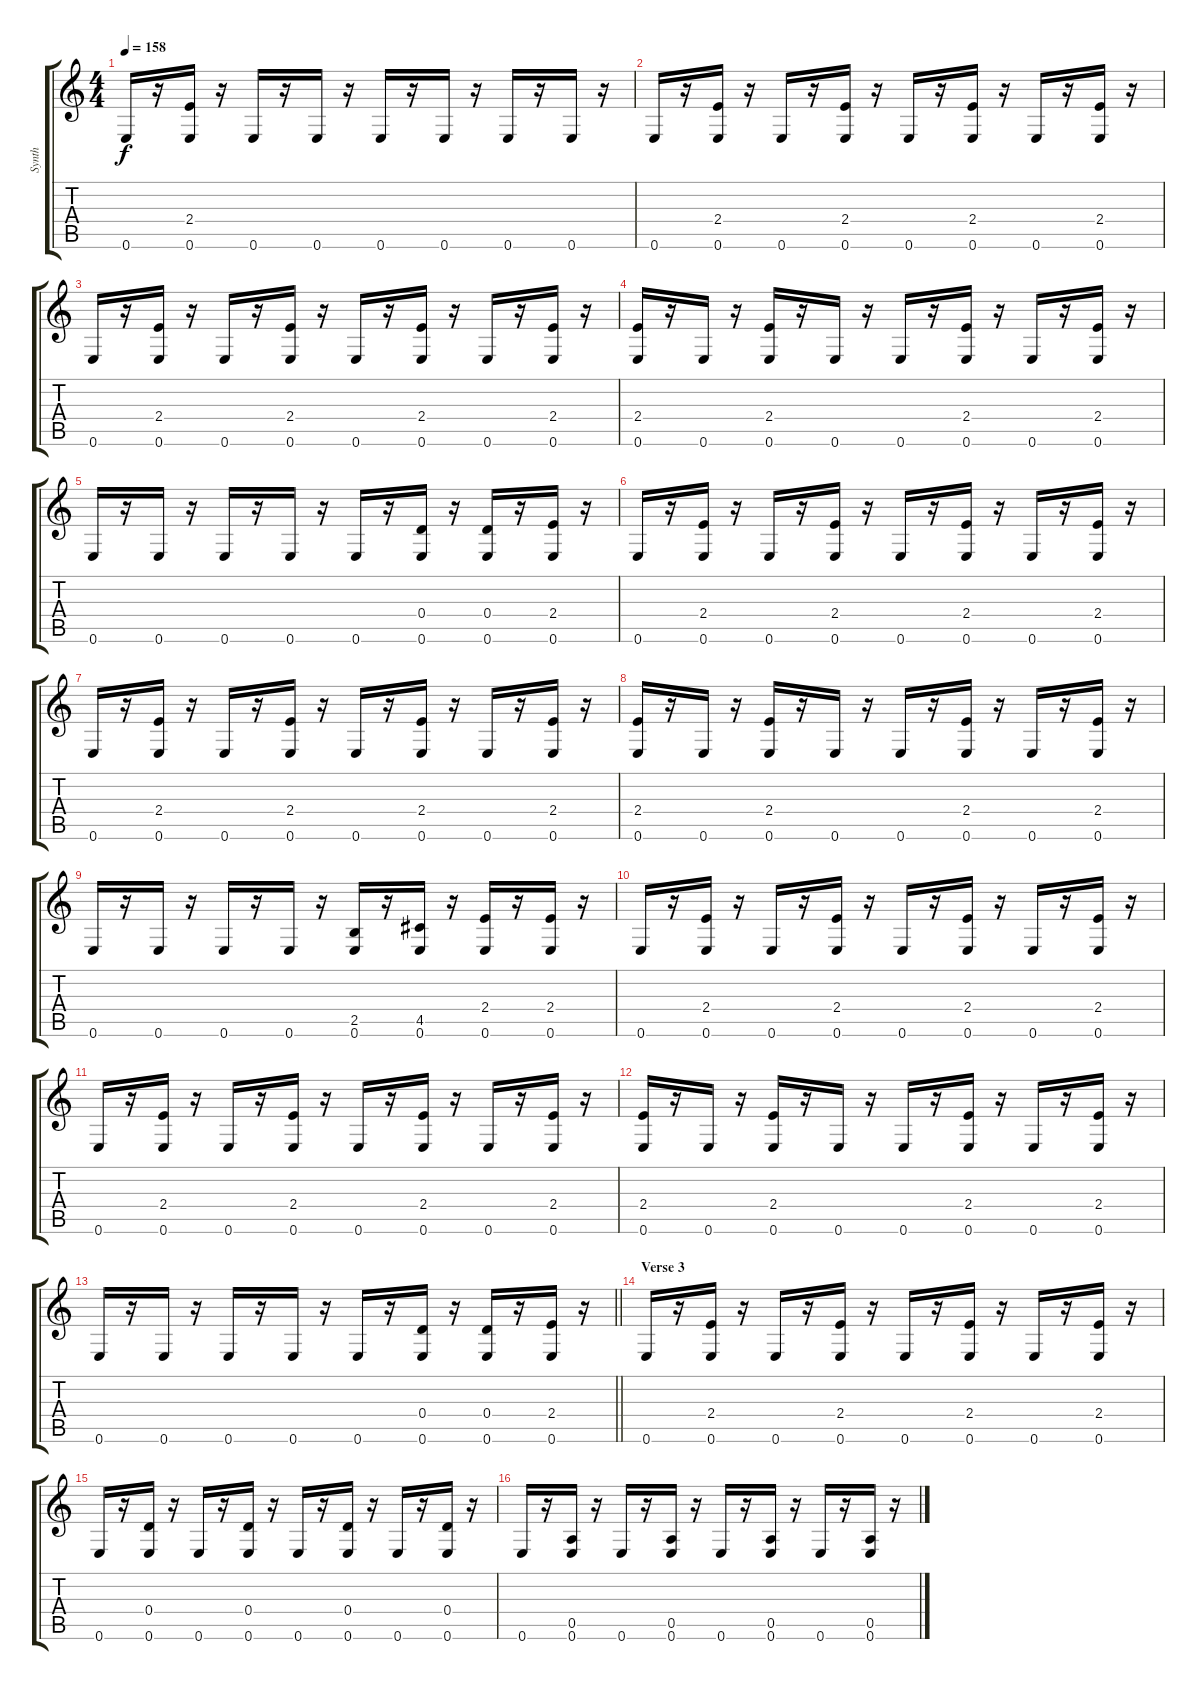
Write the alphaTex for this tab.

\track ("Synth" "Synth") {instrument synthbass1}
\staff {score tabs}
\tuning (E4 B3 G3 D3 A2 E2) {hide}
\ts (4 4)
\tempo 158
\clef g2
\ks c
0.6.16{dy f} r.16 (2.4 0.6).16 r.16 0.6.16 r.16 0.6.16 r.16 0.6.16 r.16 0.6.16 r.16 0.6.16 r.16 0.6.16 r.16 |
0.6.16 r.16 (2.4 0.6).16 r.16 0.6.16 r.16 (2.4 0.6).16 r.16 0.6.16 r.16 (2.4 0.6).16 r.16 0.6.16 r.16 (2.4 0.6).16 r.16 |
0.6.16 r.16 (2.4 0.6).16 r.16 0.6.16 r.16 (2.4 0.6).16 r.16 0.6.16 r.16 (2.4 0.6).16 r.16 0.6.16 r.16 (2.4 0.6).16 r.16 |
(2.4 0.6).16 r.16 0.6.16 r.16 (2.4 0.6).16 r.16 0.6.16 r.16 0.6.16 r.16 (2.4 0.6).16 r.16 0.6.16 r.16 (2.4 0.6).16 r.16 |
0.6.16 r.16 0.6.16 r.16 0.6.16 r.16 0.6.16 r.16 0.6.16 r.16 (0.4 0.6).16 r.16 (0.4 0.6).16 r.16 (2.4 0.6).16 r.16 |
0.6.16 r.16 (2.4 0.6).16 r.16 0.6.16 r.16 (2.4 0.6).16 r.16 0.6.16 r.16 (2.4 0.6).16 r.16 0.6.16 r.16 (2.4 0.6).16 r.16 |
0.6.16 r.16 (2.4 0.6).16 r.16 0.6.16 r.16 (2.4 0.6).16 r.16 0.6.16 r.16 (2.4 0.6).16 r.16 0.6.16 r.16 (2.4 0.6).16 r.16 |
(2.4 0.6).16 r.16 0.6.16 r.16 (2.4 0.6).16 r.16 0.6.16 r.16 0.6.16 r.16 (2.4 0.6).16 r.16 0.6.16 r.16 (2.4 0.6).16 r.16 |
0.6.16 r.16 0.6.16 r.16 0.6.16 r.16 0.6.16 r.16 (2.5 0.6).16 r.16 (4.5 0.6).16 r.16 (2.4 0.6).16 r.16 (2.4 0.6).16 r.16 |
0.6.16 r.16 (2.4 0.6).16 r.16 0.6.16 r.16 (2.4 0.6).16 r.16 0.6.16 r.16 (2.4 0.6).16 r.16 0.6.16 r.16 (2.4 0.6).16 r.16 |
0.6.16 r.16 (2.4 0.6).16 r.16 0.6.16 r.16 (2.4 0.6).16 r.16 0.6.16 r.16 (2.4 0.6).16 r.16 0.6.16 r.16 (2.4 0.6).16 r.16 |
(2.4 0.6).16 r.16 0.6.16 r.16 (2.4 0.6).16 r.16 0.6.16 r.16 0.6.16 r.16 (2.4 0.6).16 r.16 0.6.16 r.16 (2.4 0.6).16 r.16 |
\barLineRight lightlight
0.6.16 r.16 0.6.16 r.16 0.6.16 r.16 0.6.16 r.16 0.6.16 r.16 (0.4 0.6).16 r.16 (0.4 0.6).16 r.16 (2.4 0.6).16 r.16 |
\section ("" "Verse 3")
0.6.16 r.16 (2.4 0.6).16 r.16 0.6.16 r.16 (2.4 0.6).16 r.16 0.6.16 r.16 (2.4 0.6).16 r.16 0.6.16 r.16 (2.4 0.6).16 r.16 |
0.6.16 r.16 (0.4 0.6).16 r.16 0.6.16 r.16 (0.4 0.6).16 r.16 0.6.16 r.16 (0.4 0.6).16 r.16 0.6.16 r.16 (0.4 0.6).16 r.16 |
0.6.16 r.16 (0.5 0.6).16 r.16 0.6.16 r.16 (0.5 0.6).16 r.16 0.6.16 r.16 (0.5 0.6).16 r.16 0.6.16 r.16 (0.5 0.6).16 r.16
